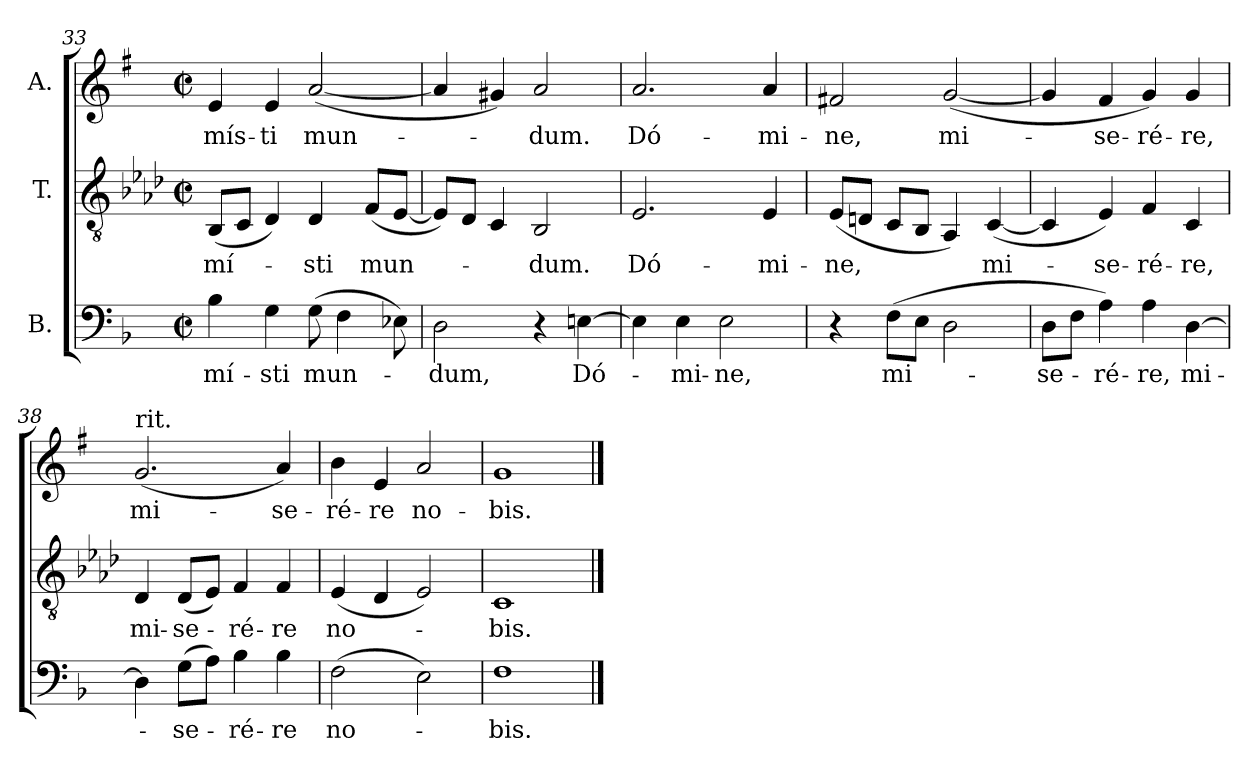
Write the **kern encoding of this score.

**kern	**text	**kern	**text	**kern	**text
*part3	*part3	*part2	*part2	*part1	*part1
*staff3	*staff3	*staff2	*staff2	*staff1	*staff1
*I"B.	*	*I"T.	*	*I"A.	*
!!LO:LB:g=z
*clefF4	*	*clefGv2	*	*clefG2	*
*	*	*ITrd2c3	*	*ITrd1c2	*
*k[b-]	*	*k[b-]	*	*k[b-]	*
*F:	*	*F:	*	*F:	*
*M2/2	*	*M2/2	*	*M2/2	*
*met(c|)	*	*met(c|)	*	*met(c|)	*
=33	=33	=33	=33	=33	=33
!	!LO:LY:b:color=#000000	!	!	!	!
!	!	!	!LO:LY:b:color=#000000	!	!
!	!	!	!	!	!LO:LY:b:color=#000000
4B-i\	-mí-	(8GGi/L	-mí-	4di/	-mís-
.	.	8AAi/J	.	.	.
!	!LO:LY:b:color=#000000	!	!	!	!
!	!	!	!	!	!LO:LY:b:color=#000000
4Gi\	-sti	4BB-i/)	.	4di/	-ti
!	!LO:LY:b:color=#000000	!	!	!	!
!	!	!	!LO:LY:b:color=#000000	!	!
!	!	!	!	!	!LO:LY:b:color=#000000
(8Gi\	mun-	4BB-i/	-sti	([2gi/	mun-
4Fi\	.	.	.	.	.
!	!	!	!LO:LY:b:color=#000000	!	!
.	.	(8Di/L	mun-	.	.
8E-Xi\)	.	[8Ci/J	.	.	.
=34	=34	=34	=34	=34	=34
!	!LO:LY:b:color=#000000	!	!	!	!
2Di\	-dum,	8Ci/L])	.	4gi/]	.
.	.	8BB-i/J	.	.	.
.	.	4AAi/	.	4f#Xi/)	.
!	!	!	!LO:LY:b:color=#000000	!	!
!	!	!	!	!	!LO:LY:b:color=#000000
4r	.	2GGi/	-dum.	2gi/	-dum.
!	!LO:LY:b:color=#000000	!	!	!	!
[4Eni\	Dó-	.	.	.	.
=35	=35	=35	=35	=35	=35
!	!	!	!LO:LY:b:color=#000000	!	!
!	!	!	!	!	!LO:LY:b:color=#000000
4Ei\]	.	2.Ci/	Dó-	2.gi/	Dó-
!	!LO:LY:b:color=#000000	!	!	!	!
4Ei\	-mi-	.	.	.	.
!	!LO:LY:b:color=#000000	!	!	!	!
2Ei\	-ne,	.	.	.	.
!	!	!	!LO:LY:b:color=#000000	!	!
!	!	!	!	!	!LO:LY:b:color=#000000
.	.	4Ci/	-mi-	4gi/	-mi-
=36	=36	=36	=36	=36	=36
!	!	!	!LO:LY:b:color=#000000	!	!
!	!	!	!	!	!LO:LY:b:color=#000000
4r	.	(8Ci/L	-ne,	2eni/	-ne,
.	.	8BBni/J	.	.	.
!	!LO:LY:b:color=#000000	!	!	!	!
(8Fi\L	mi-	8AAi/L	.	.	.
8Ei\J	.	8GGi/J	.	.	.
!	!	!	!	!	!LO:LY:b:color=#000000
2Di\	.	4FFi/)	.	([2fi/	mi-
!	!	!	!LO:LY:b:color=#000000	!	!
.	.	([4AAi/	mi-	.	.
!!LO:LB:g=z
=37	=37	=37	=37	=37	=37
!	!LO:LY:b:color=#000000	!	!	!	!
8Di\L	-se-	4AAi/]	.	4fi/]	.
8Fi\J	.	.	.	.	.
!	!LO:LY:b:color=#000000	!	!	!	!
!	!	!	!LO:LY:b:color=#000000	!	!
!	!	!	!	!	!LO:LY:b:color=#000000
4Ai\)	-ré-	4Ci/)	-se-	4ei/	-se-
!	!LO:LY:b:color=#000000	!	!	!	!
!	!	!	!LO:LY:b:color=#000000	!	!
!	!	!	!	!	!LO:LY:b:color=#000000
4Ai\	-re,	4Di/	-ré-	4fi/)	-ré-
!	!LO:LY:b:color=#000000	!	!	!	!
!	!	!	!LO:LY:b:color=#000000	!	!
!	!	!	!	!	!LO:LY:b:color=#000000
[4Di\	mi-	4AAi/	-re,	4fi/	-re,
=38	=38	=38	=38	=38	=38
!	!	!	!LO:LY:b:color=#000000	!	!
!	!	!	!	!LO:TX:t=rit.	!
!	!	!	!	!	!LO:LY:b:color=#000000
4Di\]	.	4BB-i/	mi-	(2.fi/	mi-
!	!LO:LY:b:color=#000000	!	!	!	!
!	!	!	!LO:LY:b:color=#000000	!	!
(8Gi\L	-se-	(8BB-i/L	-se-	.	.
8Ai\J)	.	8Ci/J)	.	.	.
!	!LO:LY:b:color=#000000	!	!	!	!
!	!	!	!LO:LY:b:color=#000000	!	!
4B-i\	-ré-	4Di/	-ré-	.	.
!	!LO:LY:b:color=#000000	!	!	!	!
!	!	!	!LO:LY:b:color=#000000	!	!
!	!	!	!	!	!LO:LY:b:color=#000000
4B-i\	-re	4Di/	-re	4gi/)	-se-
=39	=39	=39	=39	=39	=39
!	!LO:LY:b:color=#000000	!	!	!	!
!	!	!	!LO:LY:b:color=#000000	!	!
!	!	!	!	!	!LO:LY:b:color=#000000
(2Fi\	no-	(4Ci/	no-	4ai\	-ré-
!	!	!	!	!	!LO:LY:b:color=#000000
.	.	4BB-i/	.	4di/	-re
!	!	!	!	!	!LO:LY:b:color=#000000
2Ei\)	.	2Ci/)	.	2gi/	no-
=40	=40	=40	=40	=40	=40
!	!LO:LY:b:color=#000000	!	!	!	!
!	!	!	!LO:LY:b:color=#000000	!	!
!	!	!	!	!	!LO:LY:b:color=#000000
1Fi	-bis.	1AAi	-bis.	1fi	-bis.
==	==	==	==	==	==
*-	*-	*-	*-	*-	*-
